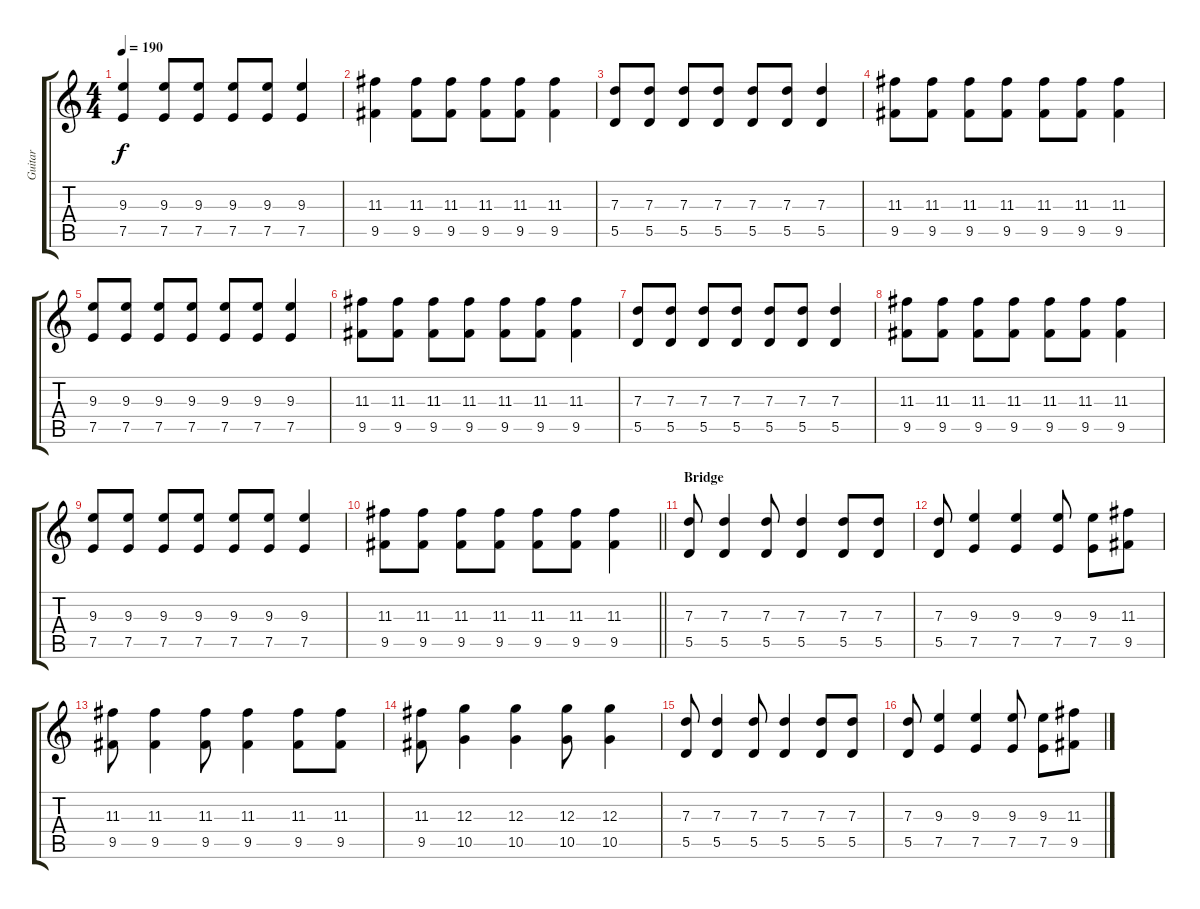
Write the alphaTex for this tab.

\track ("Guitar" "Guitar") {instrument overdrivenguitar}
\staff {score tabs}
\tuning (E4 B3 G3 D3 A2 D2) {hide}
\ts (4 4)
\tempo 190
\clef g2
\ks c
(9.3 7.5).4{dy f} (9.3 7.5).8 (9.3 7.5).8 (9.3 7.5).8 (9.3 7.5).8 (9.3 7.5).4 |
(11.3 9.5).4 (11.3 9.5).8 (11.3 9.5).8 (11.3 9.5).8 (11.3 9.5).8 (11.3 9.5).4 |
(7.3 5.5).8 (7.3 5.5).8 (7.3 5.5).8 (7.3 5.5).8 (7.3 5.5).8 (7.3 5.5).8 (7.3 5.5).4 |
(11.3 9.5).8 (11.3 9.5).8 (11.3 9.5).8 (11.3 9.5).8 (11.3 9.5).8 (11.3 9.5).8 (11.3 9.5).4 |
(9.3 7.5).8 (9.3 7.5).8 (9.3 7.5).8 (9.3 7.5).8 (9.3 7.5).8 (9.3 7.5).8 (9.3 7.5).4 |
(11.3 9.5).8 (11.3 9.5).8 (11.3 9.5).8 (11.3 9.5).8 (11.3 9.5).8 (11.3 9.5).8 (11.3 9.5).4 |
(7.3 5.5).8 (7.3 5.5).8 (7.3 5.5).8 (7.3 5.5).8 (7.3 5.5).8 (7.3 5.5).8 (7.3 5.5).4 |
(11.3 9.5).8 (11.3 9.5).8 (11.3 9.5).8 (11.3 9.5).8 (11.3 9.5).8 (11.3 9.5).8 (11.3 9.5).4 |
(9.3 7.5).8 (9.3 7.5).8 (9.3 7.5).8 (9.3 7.5).8 (9.3 7.5).8 (9.3 7.5).8 (9.3 7.5).4 |
\barLineRight lightlight
(11.3 9.5).8 (11.3 9.5).8 (11.3 9.5).8 (11.3 9.5).8 (11.3 9.5).8 (11.3 9.5).8 (11.3 9.5).4 |
\section ("" "Bridge")
(7.3 5.5).8 (7.3 5.5).4 (7.3 5.5).8 (7.3 5.5).4 (7.3 5.5).8 (7.3 5.5).8 |
(7.3 5.5).8 (9.3 7.5).4 (9.3 7.5).4 (9.3 7.5).8 (9.3 7.5).8 (11.3 9.5).8 |
(11.3 9.5).8 (11.3 9.5).4 (11.3 9.5).8 (11.3 9.5).4 (11.3 9.5).8 (11.3 9.5).8 |
(11.3 9.5).8 (12.3 10.5).4 (12.3 10.5).4 (12.3 10.5).8 (12.3 10.5).4 |
(7.3 5.5).8 (7.3 5.5).4 (7.3 5.5).8 (7.3 5.5).4 (7.3 5.5).8 (7.3 5.5).8 |
(7.3 5.5).8 (9.3 7.5).4 (9.3 7.5).4 (9.3 7.5).8 (9.3 7.5).8 (11.3 9.5).8
